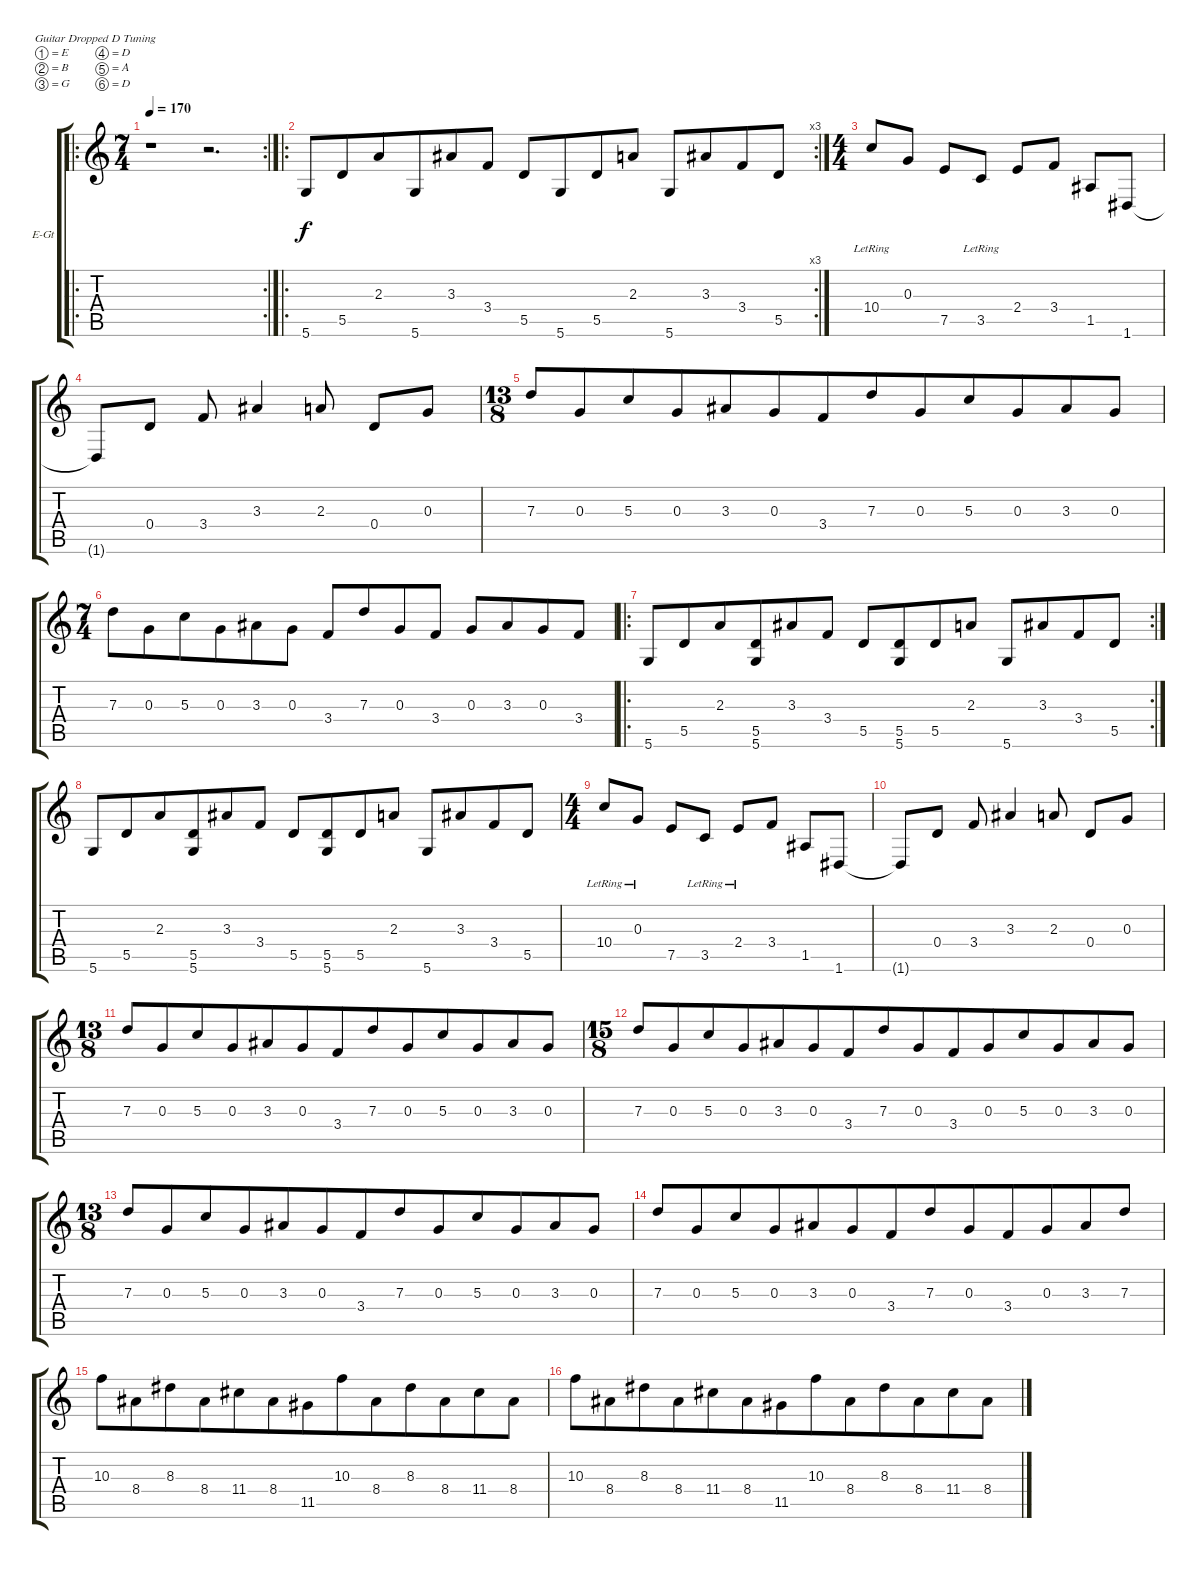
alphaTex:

\bracketExtendMode groupsimilarinstruments
\firstSystemTrackNameOrientation horizontal
\otherSystemsTrackNameOrientation horizontal
\track ("Paul" "E-Gt") {instrument distortionguitar}
\staff {score tabs}
\tuning (E4 B3 G3 D3 A2 D2)
\ro
\rc 2
\ts (7 4)
\beaming (8 6 4 4)
\tempo 170
\clef g2
\ks c
r.1{dy f instrument distortionguitar} r.2{d} |
\ro
\rc 3
5.6.8 5.5.8 2.3.8 5.6.8 3.3.8 3.4.8 5.5.8 5.6.8 5.5.8 2.3.8 5.6.8 3.3.8 3.4.8 5.5.8 |
\ts (4 4)
\beaming (8 2 2 2 2)
10.4{lr}.8 0.3.8 7.5.8 3.5{lr}.8 2.4.8 3.4.8 1.5.8 1.6.8 |
1.6{t}.8 0.4.8 3.4.8 3.3.4 2.3.8 0.4.8 0.3.8 |
\ts (13 8)
\beaming (8 13)
7.3.8 0.3.8 5.3.8 0.3.8 3.3.8 0.3.8 3.4.8 7.3.8 0.3.8 5.3.8 0.3.8 3.3.8 0.3.8 |
\ts (7 4)
\beaming (8 6 4 4)
7.3.8 0.3.8 5.3.8 0.3.8 3.3.8 0.3.8 3.4.8 7.3.8 0.3.8 3.4.8 0.3.8 3.3.8 0.3.8 3.4.8 |
\ro
\rc 2
5.6.8 5.5.8 2.3.8 (5.5 5.6).8 3.3.8 3.4.8 5.5.8 (5.5 5.6).8 5.5.8 2.3.8 5.6.8 3.3.8 3.4.8 5.5.8 |
5.6.8 5.5.8 2.3.8 (5.5 5.6).8 3.3.8 3.4.8 5.5.8 (5.5 5.6).8 5.5.8 2.3.8 5.6.8 3.3.8 3.4.8 5.5.8 |
\ts (4 4)
\beaming (8 2 2 2 2)
10.4{lr}.8 0.3{lr}.8 7.5.8 3.5{lr}.8 2.4{lr}.8 3.4.8 1.5.8 1.6.8 |
1.6{t}.8 0.4.8 3.4.8 3.3.4 2.3.8 0.4.8 0.3.8 |
\ts (13 8)
\beaming (8 13)
7.3.8 0.3.8 5.3.8 0.3.8 3.3.8 0.3.8 3.4.8 7.3.8 0.3.8 5.3.8 0.3.8 3.3.8 0.3.8 |
\ts (15 8)
\beaming (8 15)
7.3.8 0.3.8 5.3.8 0.3.8 3.3.8 0.3.8 3.4.8 7.3.8 0.3.8 3.4.8 0.3.8 5.3.8 0.3.8 3.3.8 0.3.8 |
\ts (13 8)
\beaming (8 13)
7.3.8 0.3.8 5.3.8 0.3.8 3.3.8 0.3.8 3.4.8 7.3.8 0.3.8 5.3.8 0.3.8 3.3.8 0.3.8 |
7.3.8 0.3.8 5.3.8 0.3.8 3.3.8 0.3.8 3.4.8 7.3.8 0.3.8 3.4.8 0.3.8 3.3.8 7.3.8 |
10.3.8 8.4.8 8.3.8 8.4.8 11.4.8 8.4.8 11.5.8 10.3.8 8.4.8 8.3.8 8.4.8 11.4.8 8.4.8 |
10.3.8 8.4.8 8.3.8 8.4.8 11.4.8 8.4.8 11.5.8 10.3.8 8.4.8 8.3.8 8.4.8 11.4.8 8.4.8
